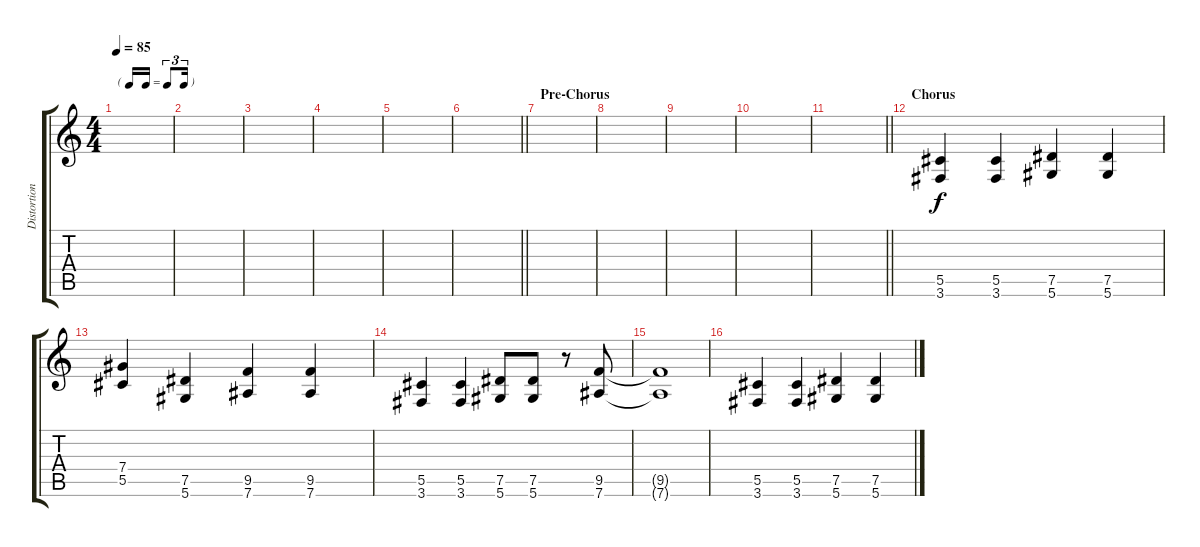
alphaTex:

\track ("Distortion Guitar (R)" "Distortion") {instrument distortionguitar}
\staff {score tabs}
\tuning (Eb4 Bb3 Gb3 Db3 Ab2 Eb2) {hide}
\ts (4 4)
\tf triplet16th
\tempo 85
\clef g2
\ks c
|
|
|
|
|
\barLineRight lightlight
|
\section ("" "Pre-Chorus")
|
|
|
|
\barLineRight lightlight
|
\section ("" "Chorus")
(5.5 3.6).4 (5.5 3.6).4 (7.5 5.6).4 (7.5 5.6).4 |
(7.4 5.5).4 (7.5 5.6).4 (9.5 7.6).4 (9.5 7.6).4 |
(5.5 3.6).4 (5.5 3.6).4 (7.5 5.6).8 (7.5 5.6).8 r.8 (9.5 7.6).8 |
(9.5{t} 7.6{t}).1 |
(5.5 3.6).4 (5.5 3.6).4 (7.5 5.6).4 (7.5 5.6).4
